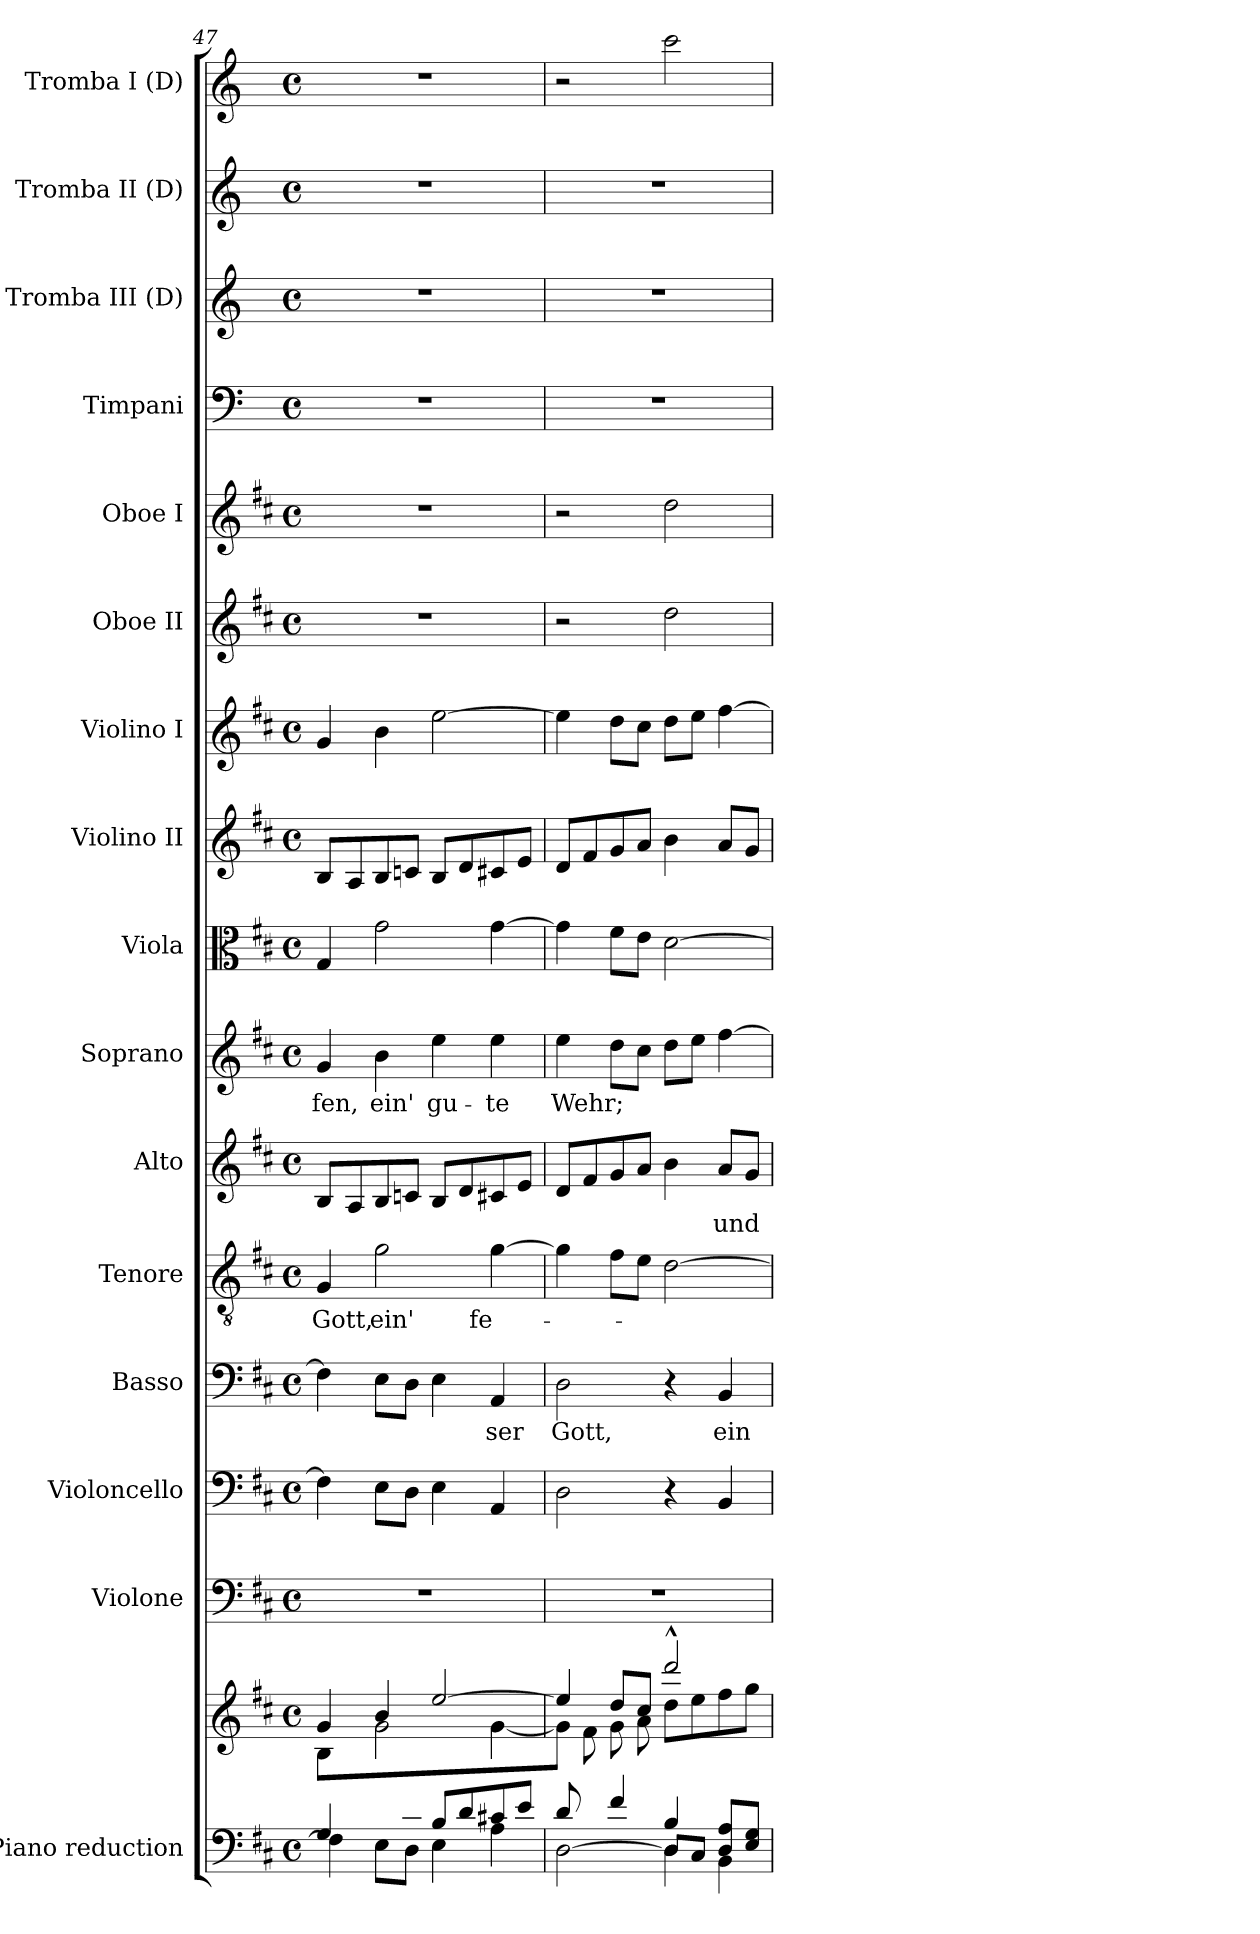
**kern	**kern	**kern	**kern	**kern	**text	**kern	**text	**kern	**text	**kern	**text	**kern	**kern	**kern	**kern	**kern	**kern	**kern	**kern	**kern
*part16	*part16	*part15	*part14	*part13	*part13	*part12	*part12	*part11	*part11	*part10	*part10	*part9	*part8	*part7	*part6	*part5	*part4	*part3	*part2	*part1
*staff17	*staff16	*staff15	*staff14	*staff13	*staff13	*staff12	*staff12	*staff11	*staff11	*staff10	*staff10	*staff9	*staff8	*staff7	*staff6	*staff5	*staff4	*staff3	*staff2	*staff1
*I"Piano reduction	*	*I"Violone	*I"Violoncello	*I"Basso	*	*I"Tenore	*	*I"Alto	*	*I"Soprano	*	*I"Viola	*I"Violino II	*I"Violino I	*I"Oboe II	*I"Oboe I	*I"Timpani	*I"Tromba III (D)	*I"Tromba II (D)	*I"Tromba I (D)
*I'Pno	*	*	*	*	*	*	*	*	*	*	*	*	*	*	*I'Ob	*I'Ob	*I'Timp	*	*	*
*clefF4	*clefG2	*clefF4	*clefF4	*clefF4	*	*clefGv2	*	*clefG2	*	*clefG2	*	*clefC3	*clefG2	*clefG2	*clefG2	*clefG2	*clefF4	*clefG2	*clefG2	*clefG2
*	*	*ITrd7c12	*	*	*	*	*	*	*	*	*	*	*	*	*	*	*	*ITrd-1c-2	*ITrd-1c-2	*ITrd-1c-2
*k[f#c#]	*k[f#c#]	*k[f#c#]	*k[f#c#]	*k[f#c#]	*	*k[f#c#]	*	*k[f#c#]	*	*k[f#c#]	*	*k[f#c#]	*k[f#c#]	*k[f#c#]	*k[f#c#]	*k[f#c#]	*k[]	*k[f#c#]	*k[f#c#]	*k[f#c#]
*M4/4	*M4/4	*M4/4	*M4/4	*M4/4	*	*M4/4	*	*M4/4	*	*M4/4	*	*M4/4	*M4/4	*M4/4	*M4/4	*M4/4	*M4/4	*M4/4	*M4/4	*M4/4
*met(c)	*met(c)	*met(c)	*met(c)	*met(c)	*	*met(c)	*	*met(c)	*	*met(c)	*	*met(c)	*met(c)	*met(c)	*met(c)	*met(c)	*met(c)	*met(c)	*met(c)	*met(c)
=47	=47	=47	=47	=47	=47	=47	=47	=47	=47	=47	=47	=47	=47	=47	=47	=47	=47	=47	=47	=47
*^	*^	*	*	*	*	*	*	*	*	*	*	*	*	*	*	*	*	*	*	*
*	*^	*	*^	*	*	*	*	*	*	*	*	*	*	*	*	*	*	*	*	*	*	*
!	!	!	!	!	!	!	!	!	!	!	!LO:LY:b	!	!	!	!LO:LY:b	!	!	!	!	!	!	!	!	!
4G/	8ryy	4F#\]	4g/	4ryy	8B\L	1r	4F#\]	4F#\]	.	4G/	Gott,	8B/L	.	4g/	-fen,	4G/	8B/L	4g/	1r	1r	1r	1r	1r	1r
.	8A/	.	.	.	2..ryy	.	.	.	.	.	.	8A/	.	.	.	.	8A/	.	.	.	.	.	.	.
!	!	!	!	!	!	!	!	!	!	!	!LO:LY:b	!	!	!	!LO:LY:b	!	!	!	!	!	!	!	!	!
2.ryy	8B/	8E\L	4b/	2g\	.	.	8E\L	8E\L	.	2g\	ein'	8B/	.	4b\	ein'	2g\	8B/	4b\	.	.	.	.	.	.
.	8cn/J	8D\J	.	.	.	.	8D\J	8D\J	.	.	.	8cn/J	.	.	.	.	8cn/J	.	.	.	.	.	.	.
!	!	!	!	!	!	!	!	!	!	!	!	!	!	!	!LO:LY:b	!	!	!	!	!	!	!	!	!
.	8B/L	4E\	[2ee/	.	.	.	4E\	4E\	.	.	.	8B/L	.	4ee\	gu-	.	8B/L	[2ee\	.	.	.	.	.	.
.	8d/	.	.	.	.	.	.	.	.	.	.	8d/	.	.	.	.	8d/	.	.	.	.	.	.	.
!	!	!	!	!	!	!	!	!	!LO:LY:b	!	!LO:LY:b	!	!	!	!LO:LY:b	!	!	!	!	!	!	!	!	!
.	8c#X/	4A\	.	[4g\	.	.	4AA/	4AA/	-ser	[4g\	fe-	8c#X/	.	4ee\	te	[4g\	8c#X/	.	.	.	.	.	.	.
.	8e/J	.	.	.	.	.	.	.	.	.	.	8e/J	.	.	.	.	8e/J	.	.	.	.	.	.	.
=48	=48	=48	=48	=48	=48	=48	=48	=48	=48	=48	=48	=48	=48	=48	=48	=48	=48	=48	=48	=48	=48	=48	=48	=48
*	*	*^	*	*	*	*	*	*	*	*	*	*	*	*	*	*	*	*	*	*	*	*	*	*
!	!	!	!	!	!	!	!	!	!	!LO:LY:b	!	!	!	!	!	!LO:LY:b	!	!	!	!	!	!	!	!	!
8d/L	4ryy	[2D\	2ryy	4ee/]	8ryy	4g\]	1r	2D\	2D\	Gott,	4g\]	.	8d/L	.	4ee\	Wehr;	4g\]	8d/L	4ee\]	2r	2r	1r	1r	1r	2r
2..ryy	.	.	.	.	8f#\	.	.	.	.	.	.	.	8f#/	.	.	.	.	8f#/	.	.	.	.	.	.	.
.	4f#/	.	.	8dd/L	8g\	2.ryy	.	.	.	.	8f#\L	.	8g/	.	8dd\L	.	8f#\L	8g/	8dd\L	.	.	.	.	.	.
.	.	.	.	8cc#/J	8a\J	.	.	.	.	.	8e\J	.	8a/J	.	8cc#\J	.	8e\J	8a/J	8cc#\J	.	.	.	.	.	.
.	4B/	4D\]	8D/L	2ddd^^/	8dd\L	.	.	4r	4r	.	[2d\	.	4b\	.	8dd\L	.	[2d\	4b\	8dd\L	2dd\	2dd\	.	.	.	2ddd\
.	.	.	8C#/J	.	8ee\	.	.	.	.	.	.	.	.	.	8ee\J	.	.	.	8ee\J	.	.	.	.	.	.
!	!	!	!	!	!	!	!	!	!	!LO:LY:b	!	!	!	!LO:LY:b	!	!	!	!	!	!	!	!	!	!	!
.	8D/ 8A/L	4BB\	4ryy	.	8ff#\	.	.	4BB/	4BB/	ein	.	.	8a/L	und	[4ff#\	.	.	8a/L	[4ff#\	.	.	.	.	.	.
.	8E/ 8G/J	.	.	.	8gg\J	.	.	.	.	.	.	.	8g/J	.	.	.	.	8g/J	.	.	.	.	.	.	.
*v	*v	*v	*v	*	*	*	*	*	*	*	*	*	*	*	*	*	*	*	*	*	*	*	*	*	*
*	*v	*v	*v	*	*	*	*	*	*	*	*	*	*	*	*	*	*	*	*	*	*	*
=	=	=	=	=	=	=	=	=	=	=	=	=	=	=	=	=	=	=	=	=
*-	*-	*-	*-	*-	*-	*-	*-	*-	*-	*-	*-	*-	*-	*-	*-	*-	*-	*-	*-	*-
